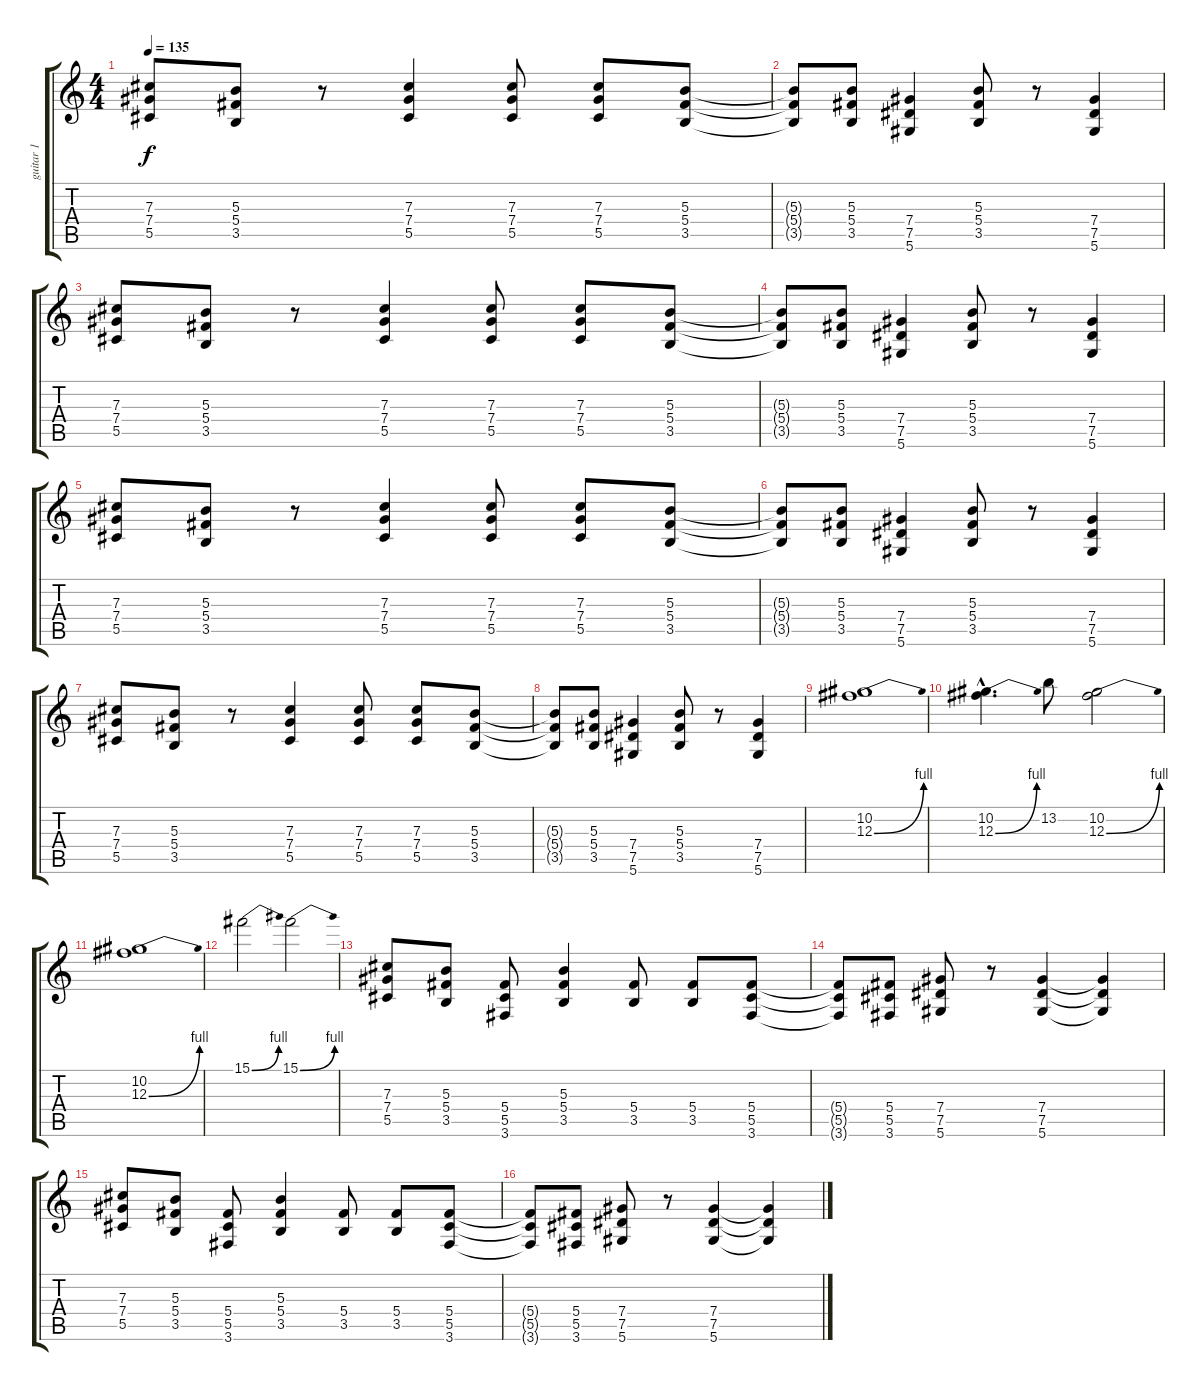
\track ("guitar 1" "guitar 1") {instrument overdrivenguitar}
\staff {score tabs}
\tuning (Eb4 Bb3 Gb3 Db3 Ab2 Eb2) {hide}
\ts (4 4)
\tempo 135
\clef g2
\ks c
(7.3 7.4 5.5).8{dy f} (5.3 5.4 3.5).8 r.8 (7.3 7.4 5.5).4 (7.3 7.4 5.5).8 (7.3 7.4 5.5).8 (5.3 5.4 3.5).8 |
(5.3{t} 5.4{t} 3.5{t}).8 (5.3 5.4 3.5).8 (7.4 7.5 5.6).4 (5.3 5.4 3.5).8 r.8 (7.4 7.5 5.6).4 |
(7.3 7.4 5.5).8 (5.3 5.4 3.5).8 r.8 (7.3 7.4 5.5).4 (7.3 7.4 5.5).8 (7.3 7.4 5.5).8 (5.3 5.4 3.5).8 |
(5.3{t} 5.4{t} 3.5{t}).8 (5.3 5.4 3.5).8 (7.4 7.5 5.6).4 (5.3 5.4 3.5).8 r.8 (7.4 7.5 5.6).4 |
(7.3 7.4 5.5).8 (5.3 5.4 3.5).8 r.8 (7.3 7.4 5.5).4 (7.3 7.4 5.5).8 (7.3 7.4 5.5).8 (5.3 5.4 3.5).8 |
(5.3{t} 5.4{t} 3.5{t}).8 (5.3 5.4 3.5).8 (7.4 7.5 5.6).4 (5.3 5.4 3.5).8 r.8 (7.4 7.5 5.6).4 |
(7.3 7.4 5.5).8 (5.3 5.4 3.5).8 r.8 (7.3 7.4 5.5).4 (7.3 7.4 5.5).8 (7.3 7.4 5.5).8 (5.3 5.4 3.5).8 |
(5.3{t} 5.4{t} 3.5{t}).8 (5.3 5.4 3.5).8 (7.4 7.5 5.6).4 (5.3 5.4 3.5).8 r.8 (7.4 7.5 5.6).4 |
(10.2 12.3{be (bend 0 0 60 4)}).1 |
(10.2{hac} 12.3{be (bend 0 0 60 4) hac}).4{d} 13.2.8 (10.2 12.3{be (bend 0 0 60 4)}).2 |
(10.2 12.3{be (bend 0 0 60 4)}).1 |
15.1{be (bend 0 0 60 4)}.2 15.1{be (bend 0 0 60 4)}.2 |
(7.3 7.4 5.5).8 (5.3 5.4 3.5).8 (5.4 5.5 3.6).8 (5.3 5.4 3.5).4 (5.4 3.5).8 (5.4 3.5).8 (5.4 5.5 3.6).8 |
(5.4{t} 5.5{t} 3.6{t}).8 (5.4 5.5 3.6).8 (7.4 7.5 5.6).8 r.8 (7.4 7.5 5.6).4 (7.4{t} 7.5{t} 5.6{t}).4 |
(7.3 7.4 5.5).8 (5.3 5.4 3.5).8 (5.4 5.5 3.6).8 (5.3 5.4 3.5).4 (5.4 3.5).8 (5.4 3.5).8 (5.4 5.5 3.6).8 |
(5.4{t} 5.5{t} 3.6{t}).8 (5.4 5.5 3.6).8 (7.4 7.5 5.6).8 r.8 (7.4 7.5 5.6).4 (7.4{t} 7.5{t} 5.6{t}).4
